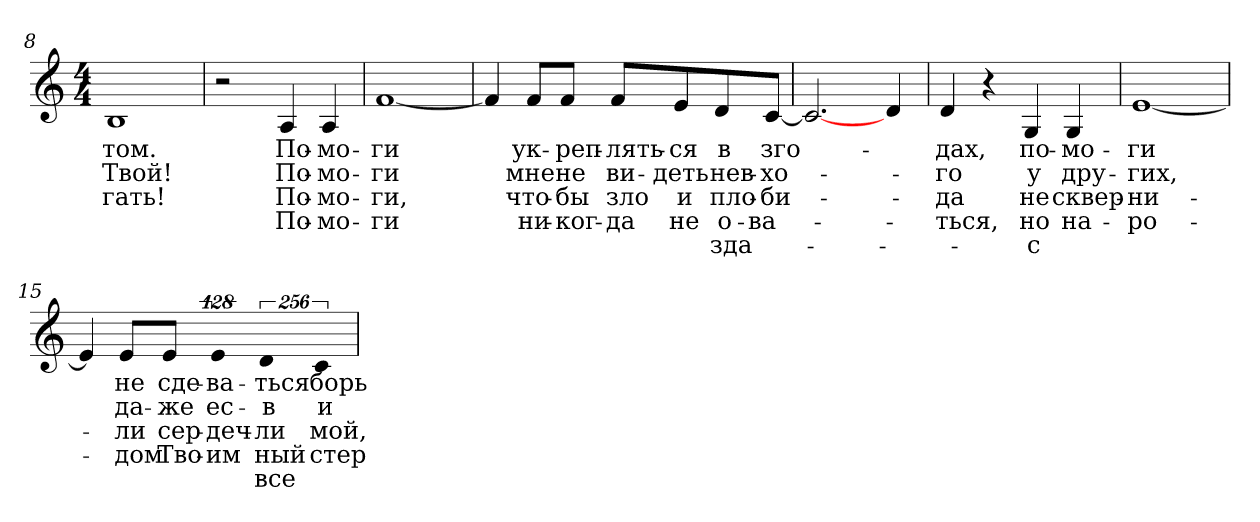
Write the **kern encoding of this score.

**kern	**text	**text	**text	**text	**text
*part1	*part1	*part1	*part1	*part1	*part1
*staff1	*staff1	*staff1	*staff1	*staff1	*staff1
!!LO:LB:g=z
*clefG2	*	*	*	*	*
*k[]	*	*	*	*	*
*a:	*	*	*	*	*
*M4/4	*	*	*	*	*
=8	=8	=8	=8	=8	=8
!	!LO:LY:b:color=#000000	!LO:LY:b:color=#000000	!LO:LY:b:color=#000000	!	!
1Bi	-том.	Твой!	-гать!	.	.
=9	=9	=9	=9	=9	=9
2r	.	.	.	.	.
!	!LO:LY:b:color=#000000	!LO:LY:b:color=#000000	!LO:LY:b:color=#000000	!LO:LY:b:color=#000000	!
4Ai/	По-	По-	По-	По-	.
!	!LO:LY:b:color=#000000	!LO:LY:b:color=#000000	!LO:LY:b:color=#000000	!LO:LY:b:color=#000000	!
4Ai/	-мо-	-мо-	-мо-	-мо-	.
=10	=10	=10	=10	=10	=10
!	!LO:LY:b:color=#000000	!LO:LY:b:color=#000000	!LO:LY:b:color=#000000	!LO:LY:b:color=#000000	!
[<1fi	-ги	-ги	-ги,	-ги	.
=11	=11	=11	=11	=11	=11
4fi/]	.	.	.	.	.
!	!LO:LY:b:color=#000000	!LO:LY:b:color=#000000	!LO:LY:b:color=#000000	!LO:LY:b:color=#000000	!
8fi/L	ук-	мне	что-	ни-	.
!	!LO:LY:b:color=#000000	!LO:LY:b:color=#000000	!LO:LY:b:color=#000000	!LO:LY:b:color=#000000	!
8fi/J	-реп-	не	-бы	-ког-	.
!	!LO:LY:b:color=#000000	!LO:LY:b:color=#000000	!LO:LY:b:color=#000000	!LO:LY:b:color=#000000	!
8fi/L	-лять-	ви-	зло	-да	.
!	!LO:LY:b:color=#000000	!LO:LY:b:color=#000000	!LO:LY:b:color=#000000	!LO:LY:b:color=#000000	!
8ei/	-ся	-деть	и	не	.
!	!LO:LY:b:color=#000000	!LO:LY:b:color=#000000	!LO:LY:b:color=#000000	!LO:LY:b:color=#000000	!LO:LY:b:color=#000000
8di/	в	нев-	пло-	о-	зда-
!	!LO:LY:b:color=#000000	!LO:LY:b:color=#000000	!LO:LY:b:color=#000000	!LO:LY:b:color=#000000	!
[<8ci/J	-зго-	-хо-	-би-	-ва-	.
=12	=12	=12	=12	=12	=12
2.ci/_<	.	.	.	.	.
4di/	.	.	.	.	.
=13	=13	=13	=13	=13	=13
!	!LO:LY:b:color=#000000	!LO:LY:b:color=#000000	!LO:LY:b:color=#000000	!LO:LY:b:color=#000000	!
4di/	-дах,	-го	-да	-ться,	.
4r	.	.	.	.	.
!	!LO:LY:b:color=#000000	!LO:LY:b:color=#000000	!LO:LY:b:color=#000000	!LO:LY:b:color=#000000	!LO:LY:b:color=#000000
4Gi/	по-	у	не	но	с
!	!LO:LY:b:color=#000000	!LO:LY:b:color=#000000	!LO:LY:b:color=#000000	!LO:LY:b:color=#000000	!
4Gi/	-мо-	дру-	сквер-	на-	.
=14	=14	=14	=14	=14	=14
!	!LO:LY:b:color=#000000	!LO:LY:b:color=#000000	!LO:LY:b:color=#000000	!LO:LY:b:color=#000000	!
[<1ei	-ги	-гих,	-ни-	-ро-	.
!!LO:LB:g=z
=15	=15	=15	=15	=15	=15
4ei/]	.	.	.	.	.
!	!LO:LY:b:color=#000000	!LO:LY:b:color=#000000	!LO:LY:b:color=#000000	!LO:LY:b:color=#000000	!
8ei/L	не	да-	-ли	-дом	.
!	!LO:LY:b:color=#000000	!LO:LY:b:color=#000000	!LO:LY:b:color=#000000	!LO:LY:b:color=#000000	!
8ei/J	сде-	-же	сер-	Тво-	.
!LO:N:vis=4	!	!	!	!	!
!	!LO:LY:b:color=#000000	!LO:LY:b:color=#000000	!LO:LY:b:color=#000000	!LO:LY:b:color=#000000	!
512%85ei/	-ва-	ес-	-деч-	-им	.
!LO:N:vis=4	!	!	!	!	!
!	!LO:LY:b:color=#000000	!LO:LY:b:color=#000000	!LO:LY:b:color=#000000	!LO:LY:b:color=#000000	!LO:LY:b:color=#000000
1024%171di/	-ться	в	-ли	-ный	все
!LO:N:vis=4	!	!	!	!	!
!	!LO:LY:b:color=#000000	!LO:LY:b:color=#000000	!LO:LY:b:color=#000000	!LO:LY:b:color=#000000	!
1024%171ci/	борь-	и	мой,	стер-	.
=	=	=	=	=	=
*-	*-	*-	*-	*-	*-
